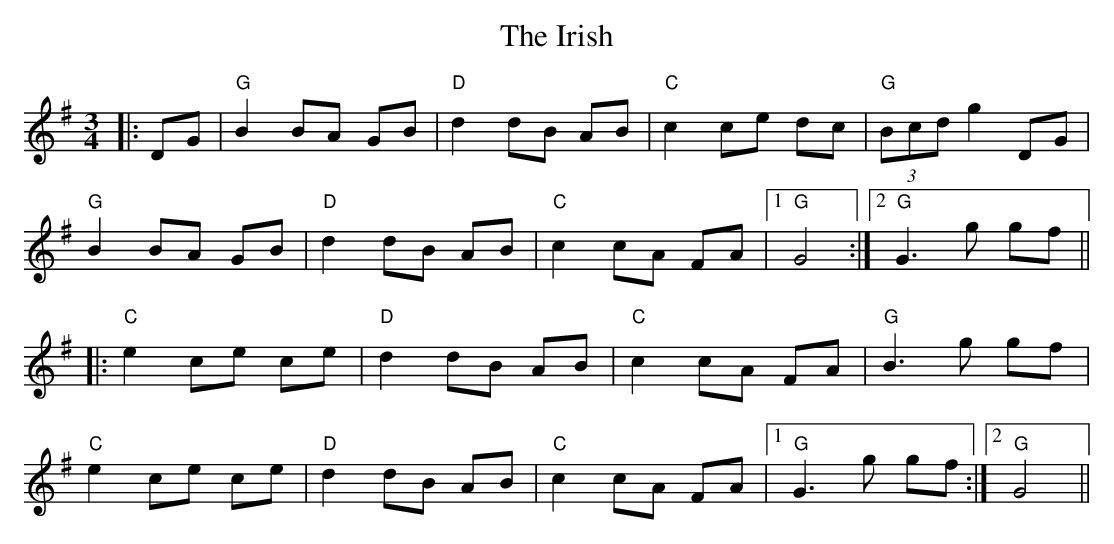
X:1
T: The Irish
M: 3/4
L: 1/8
K: Gmaj
|:DG|"G"B2 BA GB|"D"d2 dB AB|"C"c2 ce dc|"G"(3Bcd g2 DG|
"G"B2 BA GB|"D"d2 dB AB|"C"c2 cA FA|1 "G"G4:|2 "G"G3 g gf||
|:"C"e2 ce ce|"D"d2 dB AB|"C"c2 cA FA|"G"B3 g gf|
"C"e2 ce ce|"D"d2 dB AB|"C"c2 cA FA|1 "G"G3 g gf:|2 "G"G4||
